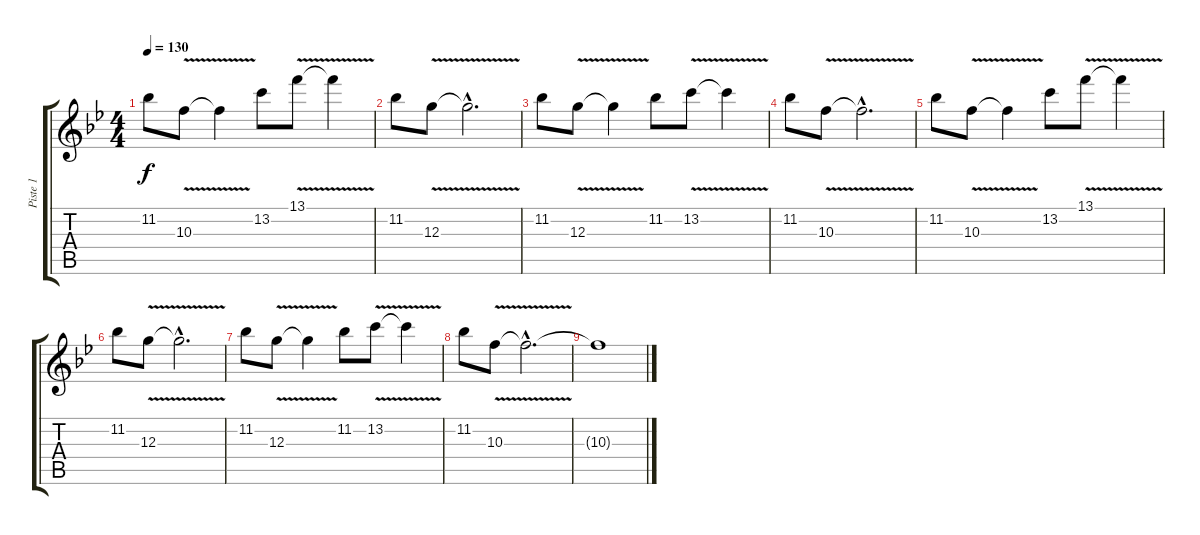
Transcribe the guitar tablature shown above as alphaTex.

\track ("Piste 1" "Piste 1") {instrument distortionguitar}
\staff {score tabs}
\tuning (E4 B3 G3 D3 A2 E2) {hide}
\ts (4 4)
\tempo 130
\clef g2
\ks gminor
11.2.8{dy f} 10.3{v}.8 10.3{t}.4 13.2.8 13.1{v}.8 13.1{t}.4 |
11.2.8 12.3{v}.8 12.3{hac t}.2{d} |
11.2.8 12.3{v}.8 12.3{t}.4 11.2.8 13.2{v}.8 13.2{t}.4 |
11.2.8 10.3{v}.8 10.3{hac t}.2{d} |
11.2.8 10.3{v}.8 10.3{t}.4 13.2.8 13.1{v}.8 13.1{t}.4 |
11.2.8 12.3{v}.8 12.3{hac t}.2{d} |
11.2.8 12.3{v}.8 12.3{t}.4 11.2.8 13.2{v}.8 13.2{t}.4 |
11.2.8 10.3{v}.8 10.3{hac t}.2{d} |
10.3{t}.1
